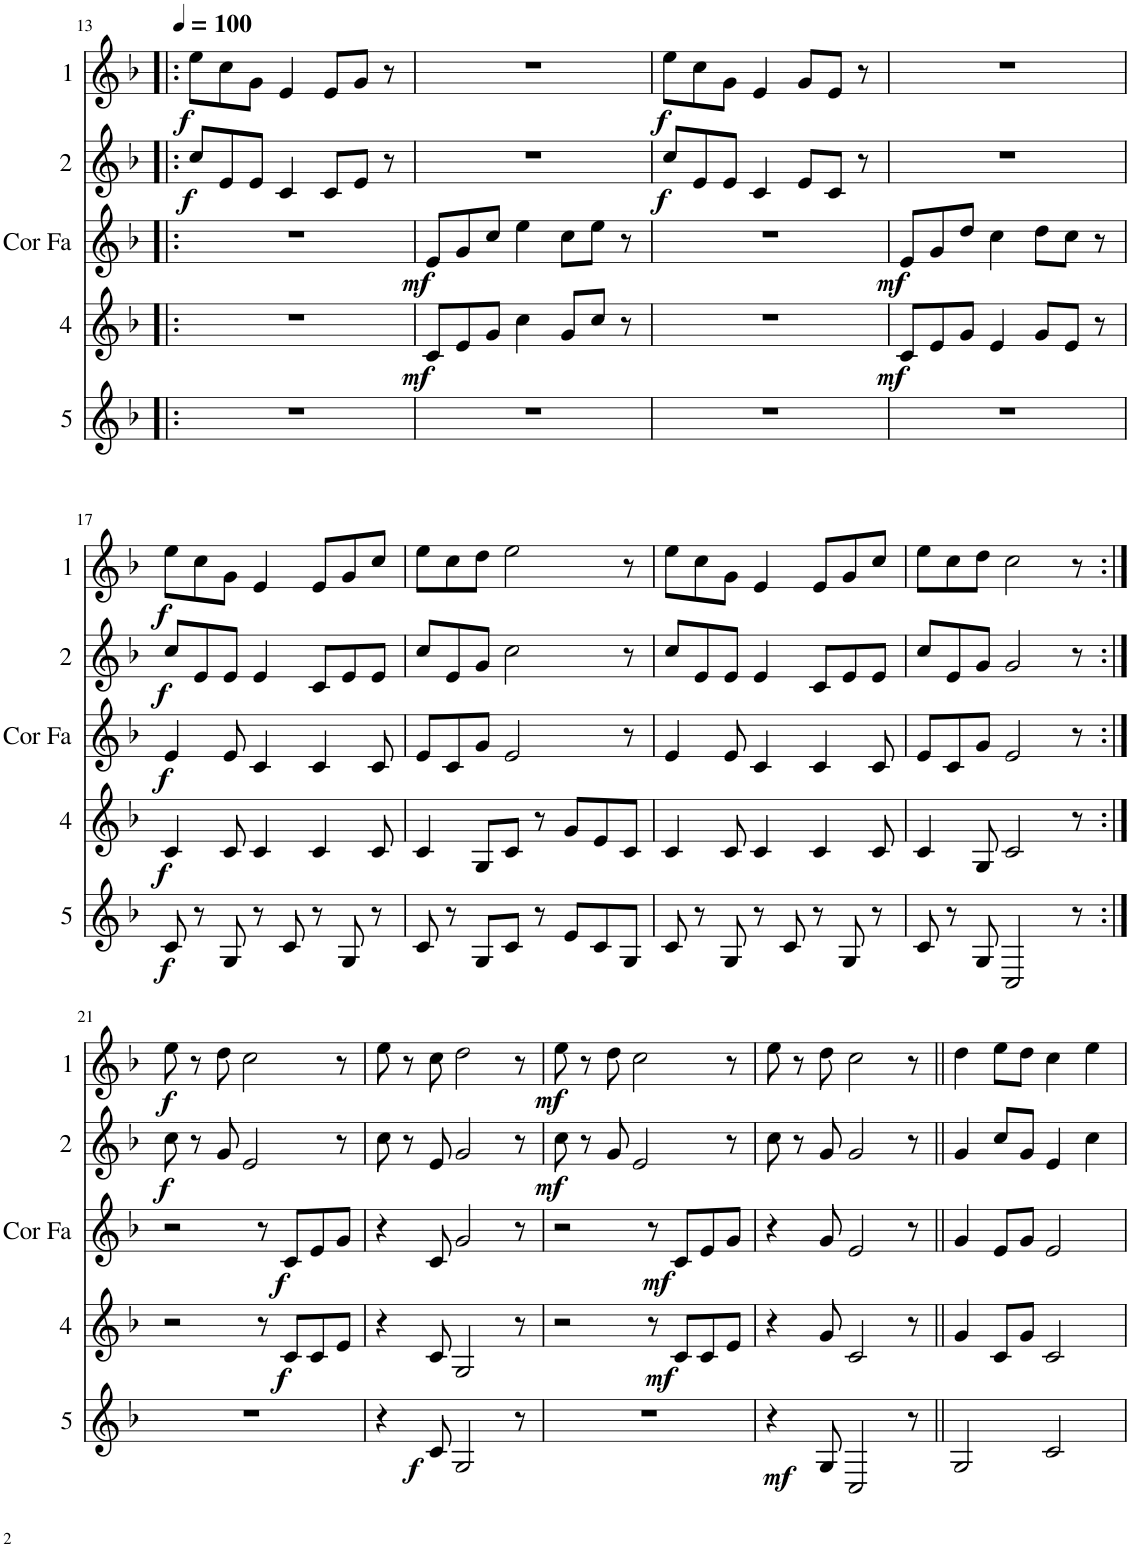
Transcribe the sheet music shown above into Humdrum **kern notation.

**kern	**dynam	**kern	**dynam	**kern	**dynam	**kern	**dynam	**kern	**dynam
*part5	*part5	*part4	*part4	*part3	*part3	*part2	*part2	*part1	*part1
*staff5	*staff5	*staff4	*staff4	*staff3	*staff3	*staff2	*staff2	*staff1	*staff1
*I"Cor 5	*	*I"Cor 4	*	*I"Cor 3	*	*I"Cor 2	*	*I"Cor 1	*
!!LO:PB:g=z
*clefG2	*	*clefG2	*	*clefG2	*	*clefG2	*	*clefG2	*
*Trd4c7	*	*Trd4c7	*	*Trd4c7	*	*Trd4c7	*	*Trd4c7	*
*k[b-]	*	*k[b-]	*	*k[b-]	*	*k[b-]	*	*k[b-]	*
*M4/4	*	*M4/4	*	*M4/4	*	*M4/4	*	*M4/4	*
*MM100	*	*MM100	*	*MM100	*	*MM100	*	*MM100	*
=13!|:	=13!|:	=13!|:	=13!|:	=13!|:	=13!|:	=13!|:	=13!|:	=13!|:	=13!|:
!	!	!	!	!	!	!	!LO:DY:b	!	!LO:DY:b
1r	.	1r	.	1r	.	8cc/L	f	8ee\L	f
.	.	.	.	.	.	8e/	.	8cc\	.
.	.	.	.	.	.	8e/J	.	8g\J	.
.	.	.	.	.	.	4c/	.	4e/	.
.	.	.	.	.	.	8c/L	.	8e/L	.
.	.	.	.	.	.	8e/J	.	8g/J	.
.	.	.	.	.	.	8r	.	8r	.
=14	=14	=14	=14	=14	=14	=14	=14	=14	=14
!	!	!	!LO:DY:b	!	!LO:DY:b	!	!	!	!
1r	.	8c/L	mf	8e/L	mf	1r	.	1r	.
.	.	8e/	.	8g/	.	.	.	.	.
.	.	8g/J	.	8cc/J	.	.	.	.	.
.	.	4cc\	.	4ee\	.	.	.	.	.
.	.	8g/L	.	8cc\L	.	.	.	.	.
.	.	8cc/J	.	8ee\J	.	.	.	.	.
.	.	8r	.	8r	.	.	.	.	.
=15	=15	=15	=15	=15	=15	=15	=15	=15	=15
!	!	!	!	!	!	!	!LO:DY:b	!	!LO:DY:b
1r	.	1r	.	1r	.	8cc/L	f	8ee\L	f
.	.	.	.	.	.	8e/	.	8cc\	.
.	.	.	.	.	.	8e/J	.	8g\J	.
.	.	.	.	.	.	4c/	.	4e/	.
.	.	.	.	.	.	8e/L	.	8g/L	.
.	.	.	.	.	.	8c/J	.	8e/J	.
.	.	.	.	.	.	8r	.	8r	.
=16	=16	=16	=16	=16	=16	=16	=16	=16	=16
!	!	!	!LO:DY:b	!	!LO:DY:b	!	!	!	!
1r	.	8c/L	mf	8e/L	mf	1r	.	1r	.
.	.	8e/	.	8g/	.	.	.	.	.
.	.	8g/J	.	8dd/J	.	.	.	.	.
.	.	4e/	.	4cc\	.	.	.	.	.
.	.	8g/L	.	8dd\L	.	.	.	.	.
.	.	8e/J	.	8cc\J	.	.	.	.	.
.	.	8r	.	8r	.	.	.	.	.
!!LO:LB:g=z
=17	=17	=17	=17	=17	=17	=17	=17	=17	=17
!	!LO:DY:b	!	!LO:DY:b	!	!LO:DY:b	!	!LO:DY:b	!	!LO:DY:b
8c/	f	4c/	f	4e/	f	8cc/L	f	8ee\L	f
8r	.	.	.	.	.	8e/	.	8cc\	.
8G/	.	8c/	.	8e/	.	8e/J	.	8g\J	.
8r	.	4c/	.	4c/	.	4e/	.	4e/	.
8c/	.	.	.	.	.	.	.	.	.
8r	.	4c/	.	4c/	.	8c/L	.	8e/L	.
8G/	.	.	.	.	.	8e/	.	8g/	.
8r	.	8c/	.	8c/	.	8e/J	.	8cc/J	.
=18	=18	=18	=18	=18	=18	=18	=18	=18	=18
8c/	.	4c/	.	8e/L	.	8cc/L	.	8ee\L	.
8r	.	.	.	8c/	.	8e/	.	8cc\	.
8G/L	.	8G/L	.	8g/J	.	8g/J	.	8dd\J	.
8c/J	.	8c/J	.	2e/	.	2cc\	.	2ee\	.
8r	.	8r	.	.	.	.	.	.	.
8e/L	.	8g/L	.	.	.	.	.	.	.
8c/	.	8e/	.	.	.	.	.	.	.
8G/J	.	8c/J	.	8r	.	8r	.	8r	.
=19	=19	=19	=19	=19	=19	=19	=19	=19	=19
8c/	.	4c/	.	4e/	.	8cc/L	.	8ee\L	.
8r	.	.	.	.	.	8e/	.	8cc\	.
8G/	.	8c/	.	8e/	.	8e/J	.	8g\J	.
8r	.	4c/	.	4c/	.	4e/	.	4e/	.
8c/	.	.	.	.	.	.	.	.	.
8r	.	4c/	.	4c/	.	8c/L	.	8e/L	.
8G/	.	.	.	.	.	8e/	.	8g/	.
8r	.	8c/	.	8c/	.	8e/J	.	8cc/J	.
=20	=20	=20	=20	=20	=20	=20	=20	=20	=20
8c/	.	4c/	.	8e/L	.	8cc/L	.	8ee\L	.
8r	.	.	.	8c/	.	8e/	.	8cc\	.
8G/	.	8G/	.	8g/J	.	8g/J	.	8dd\J	.
2C/	.	2c/	.	2e/	.	2g/	.	2cc\	.
8r	.	8r	.	8r	.	8r	.	8r	.
!!LO:LB:g=z
=21:|!	=21:|!	=21:|!	=21:|!	=21:|!	=21:|!	=21:|!	=21:|!	=21:|!	=21:|!
!	!	!	!	!	!	!	!LO:DY:b	!	!LO:DY:b
1r	.	2r	.	2r	.	8cc\	f	8ee\	f
.	.	.	.	.	.	8r	.	8r	.
.	.	.	.	.	.	8g/	.	8dd\	.
.	.	.	.	.	.	2e/	.	2cc\	.
.	.	8r	.	8r	.	.	.	.	.
!	!	!	!LO:DY:b	!	!LO:DY:b	!	!	!	!
.	.	8c/L	f	8c/L	f	.	.	.	.
.	.	8c/	.	8e/	.	.	.	.	.
.	.	8e/J	.	8g/J	.	8r	.	8r	.
=22	=22	=22	=22	=22	=22	=22	=22	=22	=22
!	!LO:DY:b	!	!	!	!	!	!	!	!
4r	f	4r	.	4r	.	8cc\	.	8ee\	.
.	.	.	.	.	.	8r	.	8r	.
8c/	.	8c/	.	8c/	.	8e/	.	8cc\	.
2G/	.	2G/	.	2g/	.	2g/	.	2dd\	.
8r	.	8r	.	8r	.	8r	.	8r	.
=23	=23	=23	=23	=23	=23	=23	=23	=23	=23
!	!	!	!	!	!	!	!LO:DY:b	!	!LO:DY:b
1r	.	2r	.	2r	.	8cc\	mf	8ee\	mf
.	.	.	.	.	.	8r	.	8r	.
.	.	.	.	.	.	8g/	.	8dd\	.
.	.	.	.	.	.	2e/	.	2cc\	.
!	!	!	!LO:DY:b	!	!LO:DY:b	!	!	!	!
.	.	8r	mf	8r	mf	.	.	.	.
.	.	8c/L	.	8c/L	.	.	.	.	.
.	.	8c/	.	8e/	.	.	.	.	.
.	.	8e/J	.	8g/J	.	8r	.	8r	.
=24	=24	=24	=24	=24	=24	=24	=24	=24	=24
!	!LO:DY:b	!	!	!	!	!	!	!	!
4r	mf	4r	.	4r	.	8cc\	.	8ee\	.
.	.	.	.	.	.	8r	.	8r	.
8G/	.	8g/	.	8g/	.	8g/	.	8dd\	.
2C/	.	2c/	.	2e/	.	2g/	.	2cc\	.
8r	.	8r	.	8r	.	8r	.	8r	.
=25||	=25||	=25||	=25||	=25||	=25||	=25||	=25||	=25||	=25||
2G/	.	4g/	.	4g/	.	4g/	.	4dd\	.
.	.	8c/L	.	8e/L	.	8cc/L	.	8ee\L	.
.	.	8g/J	.	8g/J	.	8g/J	.	8dd\J	.
2c/	.	2c/	.	2e/	.	4e/	.	4cc\	.
.	.	.	.	.	.	4cc\	.	4ee\	.
=	=	=	=	=	=	=	=	=	=
*-	*-	*-	*-	*-	*-	*-	*-	*-	*-
